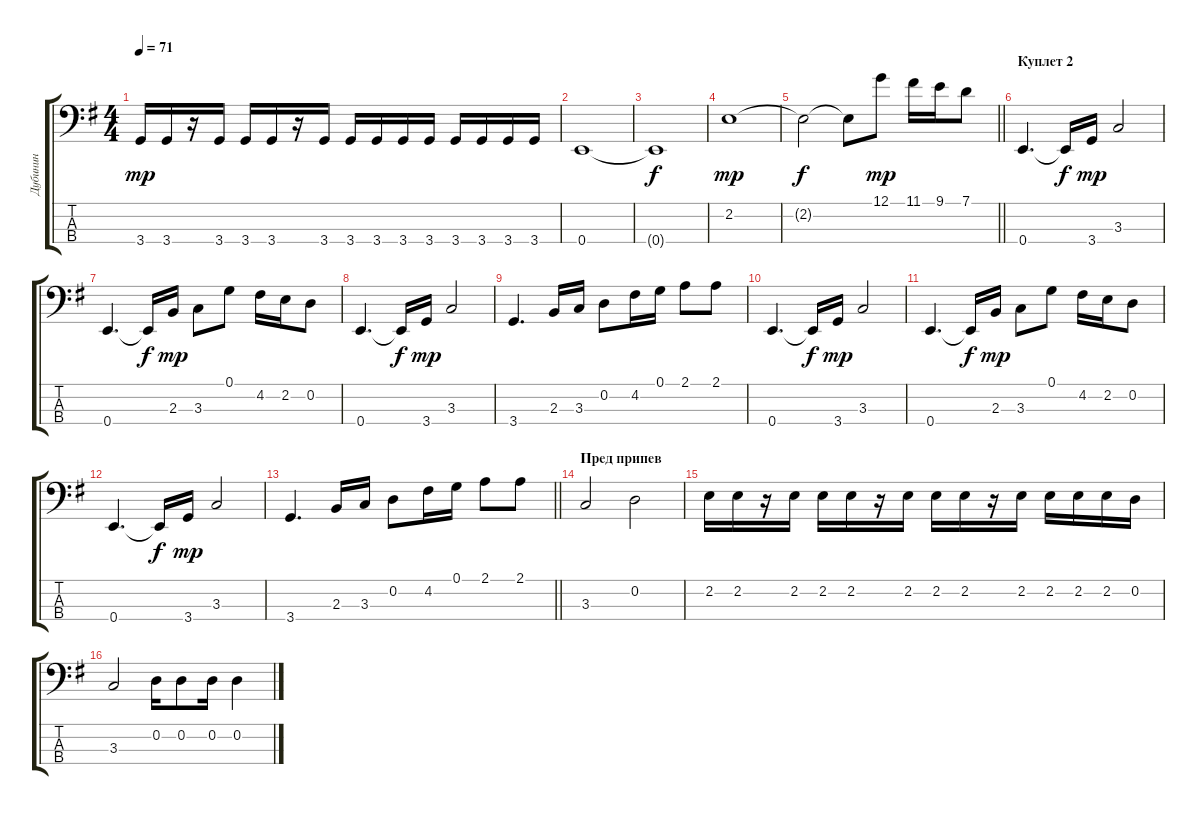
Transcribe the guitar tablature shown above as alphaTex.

\track ("Дубинин" "Дубинин") {instrument electricbasspick}
\staff {score tabs}
\tuning (G2 D2 A1 E1) {hide}
\ts (4 4)
\tempo 71
\clef f4
\ks eminor
3.4.16{dy mp} 3.4.16 r.16 3.4.16 3.4.16 3.4.16 r.16 3.4.16 3.4.16 3.4.16 3.4.16 3.4.16 3.4.16 3.4.16 3.4.16 3.4.16 |
0.4.1 |
0.4{t}.1{dy f} |
2.2.1{dy mp} |
\barLineRight lightlight
2.2{t}.2{dy f} 2.2{t}.8 12.1.8{dy mp} 11.1.16 9.1.16 7.1.8 |
\section ("" "Куплет 2")
0.4.4{d} 0.4{t}.16{dy f} 3.4.16{dy mp} 3.3.2 |
0.4.4{d} 0.4{t}.16{dy f} 2.3.16{dy mp} 3.3.8 0.1.8 4.2.16 2.2.16 0.2.8 |
0.4.4{d} 0.4{t}.16{dy f} 3.4.16{dy mp} 3.3.2 |
3.4.4{d} 2.3.16 3.3.16 0.2.8 4.2.16 0.1.16 2.1.8 2.1.8 |
0.4.4{d} 0.4{t}.16{dy f} 3.4.16{dy mp} 3.3.2 |
0.4.4{d} 0.4{t}.16{dy f} 2.3.16{dy mp} 3.3.8 0.1.8 4.2.16 2.2.16 0.2.8 |
0.4.4{d} 0.4{t}.16{dy f} 3.4.16{dy mp} 3.3.2 |
\barLineRight lightlight
3.4.4{d} 2.3.16 3.3.16 0.2.8 4.2.16 0.1.16 2.1.8 2.1.8 |
\section ("" "Пред припев")
3.3.2 0.2.2 |
2.2.16 2.2.16 r.16 2.2.16 2.2.16 2.2.16 r.16 2.2.16 2.2.16 2.2.16 r.16 2.2.16 2.2.16 2.2.16 2.2.16 0.2.16 |
3.3.2 0.2.16 0.2.8 0.2.16 0.2.4
